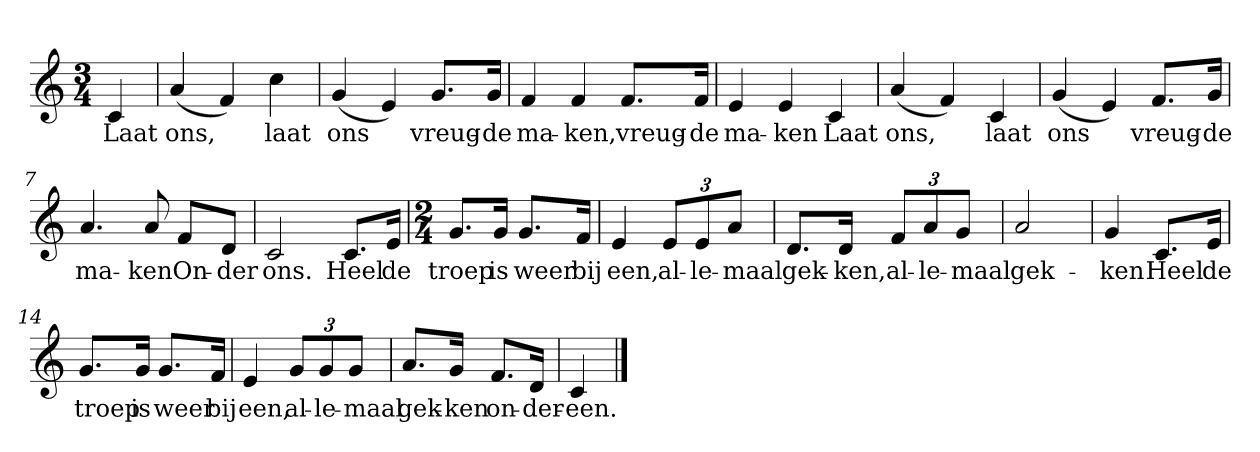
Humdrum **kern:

**kern	**text
*part1	*part1
*staff1	*staff1
*clefG2	*
*k[]	*
*C:	*
*M3/4	*
*MM120	*
=	=
4c	Laat
=1	=1
(4a	ons,
4f)	.
4cc	laat
=2	=2
(4g	ons
4e)	.
8.g/L	vreug-
16g/Jk	-de
=3	=3
4f	ma-
4f	-ken,
8.f/L	vreug-
16f/Jk	-de
=4	=4
4e	ma-
4e	-ken
4c	Laat
=5	=5
(4a	ons,
4f)	.
4c	laat
=6	=6
(4g	ons
4e)	.
8.f/L	vreug-
16g/Jk	-de
=7	=7
4.a	ma-
8a	-ken
8f/L	On-
8d/J	-der
=8	=8
2c	ons.
8.c/L	Heel
16e/Jk	de
=9	=9
*M2/4	*
8.g/L	troep
16g/Jk	is
8.g/L	weer
16f/Jk	bij
=10	=10
4e	een,
12e/L	al-
12e/	-le-
12a/J	-maal
=11	=11
8.d/L	gek-
16d/Jk	-ken,
12f/L	al-
12a/	-le-
12g/J	-maal
=12	=12
2a	gek-
=13	=13
4g	-ken
8.c/L	Heel
16e/Jk	de
=14	=14
8.g/L	troep
16g/Jk	is
8.g/L	weer
16f/Jk	bij
=15	=15
4e	een,
12g/L	al-
12g/	-le-
12g/J	-maal
=16	=16
8.a/L	gek-
16g/Jk	-ken
8.f/L	on-
16d/Jk	-der-
=17	=17
4c	-een.
==	==
*-	*-
